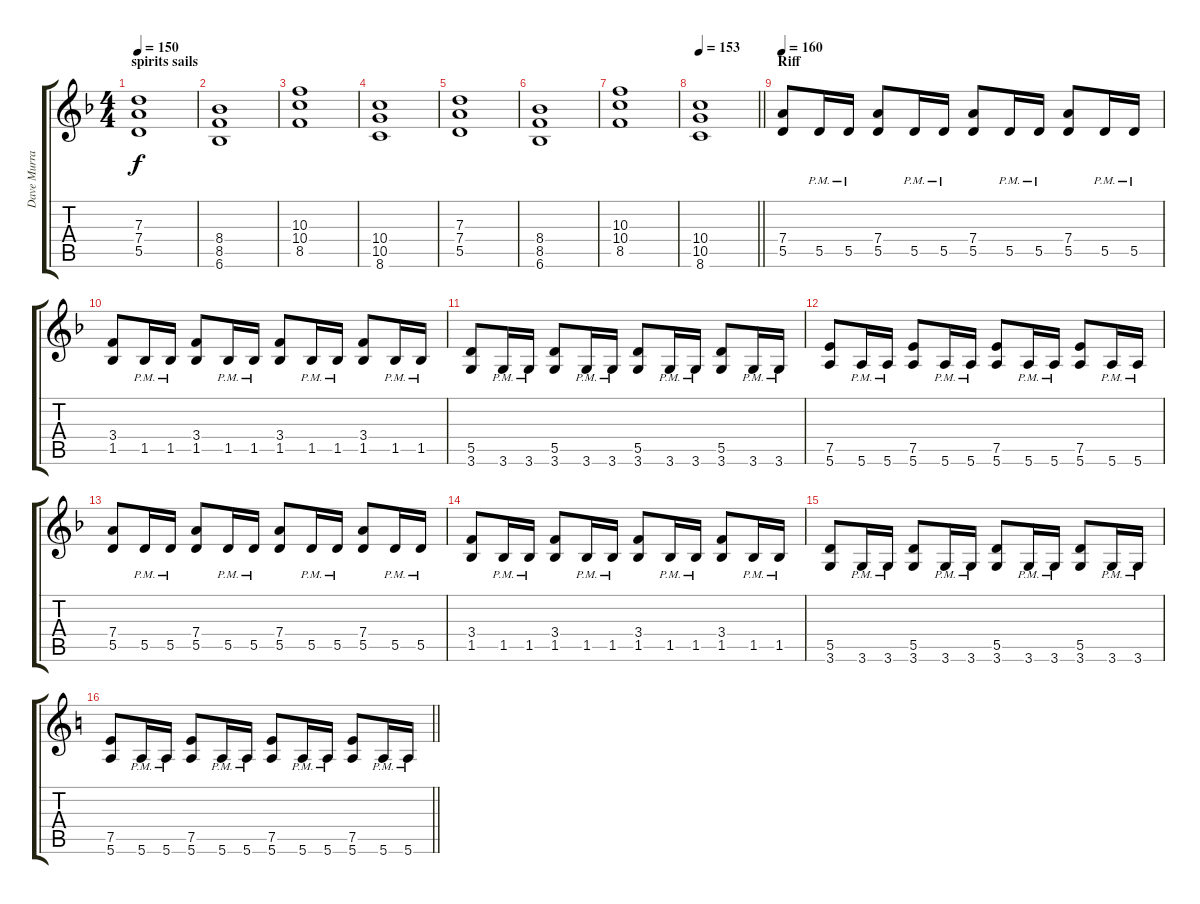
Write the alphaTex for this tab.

\track ("Dave Murray" "Dave Murra") {instrument acousticguitarsteel}
\staff {score tabs}
\tuning (E4 B3 G3 D3 A2 E2) {hide}
\ts (4 4)
\section ("" "spirits sails")
\tempo 150
\clef g2
\ks f
(7.3 7.4 5.5).1{dy f} |
(8.4 8.5 6.6).1 |
(10.3 10.4 8.5).1 |
(10.4 10.5 8.6).1 |
(7.3 7.4 5.5).1 |
(8.4 8.5 6.6).1 |
(10.3 10.4 8.5).1 |
\tempo 153
\barLineRight lightlight
(10.4 10.5 8.6).1 |
\section ("" "Riff")
\tempo 160
(7.4 5.5).8 5.5{pm}.16 5.5{pm}.16 (7.4 5.5).8 5.5{pm}.16 5.5{pm}.16 (7.4 5.5).8 5.5{pm}.16 5.5{pm}.16 (7.4 5.5).8 5.5{pm}.16 5.5{pm}.16 |
(3.4 1.5).8 1.5{pm}.16 1.5{pm}.16 (3.4 1.5).8 1.5{pm}.16 1.5{pm}.16 (3.4 1.5).8 1.5{pm}.16 1.5{pm}.16 (3.4 1.5).8 1.5{pm}.16 1.5{pm}.16 |
(5.5 3.6).8 3.6{pm}.16 3.6{pm}.16 (5.5 3.6).8 3.6{pm}.16 3.6{pm}.16 (5.5 3.6).8 3.6{pm}.16 3.6{pm}.16 (5.5 3.6).8 3.6{pm}.16 3.6{pm}.16 |
(7.5 5.6).8 5.6{pm}.16 5.6{pm}.16 (7.5 5.6).8 5.6{pm}.16 5.6{pm}.16 (7.5 5.6).8 5.6{pm}.16 5.6{pm}.16 (7.5 5.6).8 5.6{pm}.16 5.6{pm}.16 |
(7.4 5.5).8 5.5{pm}.16 5.5{pm}.16 (7.4 5.5).8 5.5{pm}.16 5.5{pm}.16 (7.4 5.5).8 5.5{pm}.16 5.5{pm}.16 (7.4 5.5).8 5.5{pm}.16 5.5{pm}.16 |
(3.4 1.5).8 1.5{pm}.16 1.5{pm}.16 (3.4 1.5).8 1.5{pm}.16 1.5{pm}.16 (3.4 1.5).8 1.5{pm}.16 1.5{pm}.16 (3.4 1.5).8 1.5{pm}.16 1.5{pm}.16 |
(5.5 3.6).8 3.6{pm}.16 3.6{pm}.16 (5.5 3.6).8 3.6{pm}.16 3.6{pm}.16 (5.5 3.6).8 3.6{pm}.16 3.6{pm}.16 (5.5 3.6).8 3.6{pm}.16 3.6{pm}.16 |
\barLineRight lightlight
\ks c
(7.5 5.6).8 5.6{pm}.16 5.6{pm}.16 (7.5 5.6).8 5.6{pm}.16 5.6{pm}.16 (7.5 5.6).8 5.6{pm}.16 5.6{pm}.16 (7.5 5.6).8 5.6{pm}.16 5.6{pm}.16
